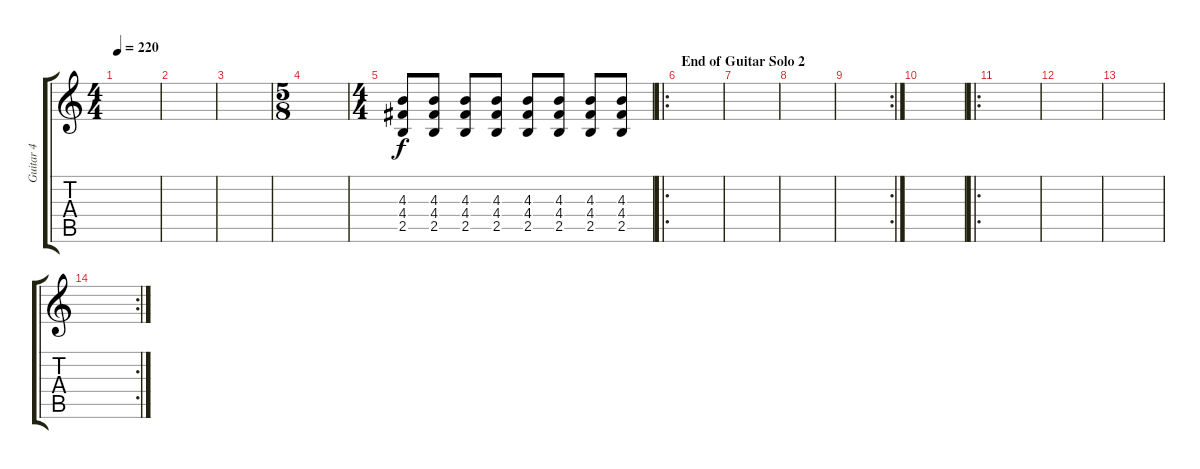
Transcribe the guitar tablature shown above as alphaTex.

\track ("Guitar 4" "Guitar 4") {instrument overdrivenguitar}
\staff {score tabs}
\tuning (E4 B3 G3 D3 A2 E2) {hide}
\ts (4 4)
\tempo 220
\clef g2
\ks c
|
|
|
\ts (5 8)
|
\ts (4 4)
(4.3 4.4 2.5).8{dy f} (4.3 4.4 2.5).8 (4.3 4.4 2.5).8 (4.3 4.4 2.5).8 (4.3 4.4 2.5).8 (4.3 4.4 2.5).8 (4.3 4.4 2.5).8 (4.3 4.4 2.5).8 |
\ro
\section ("" "End of Guitar Solo 2")
|
|
|
\rc 2
|
|
\ro
|
|
|
\rc 2
